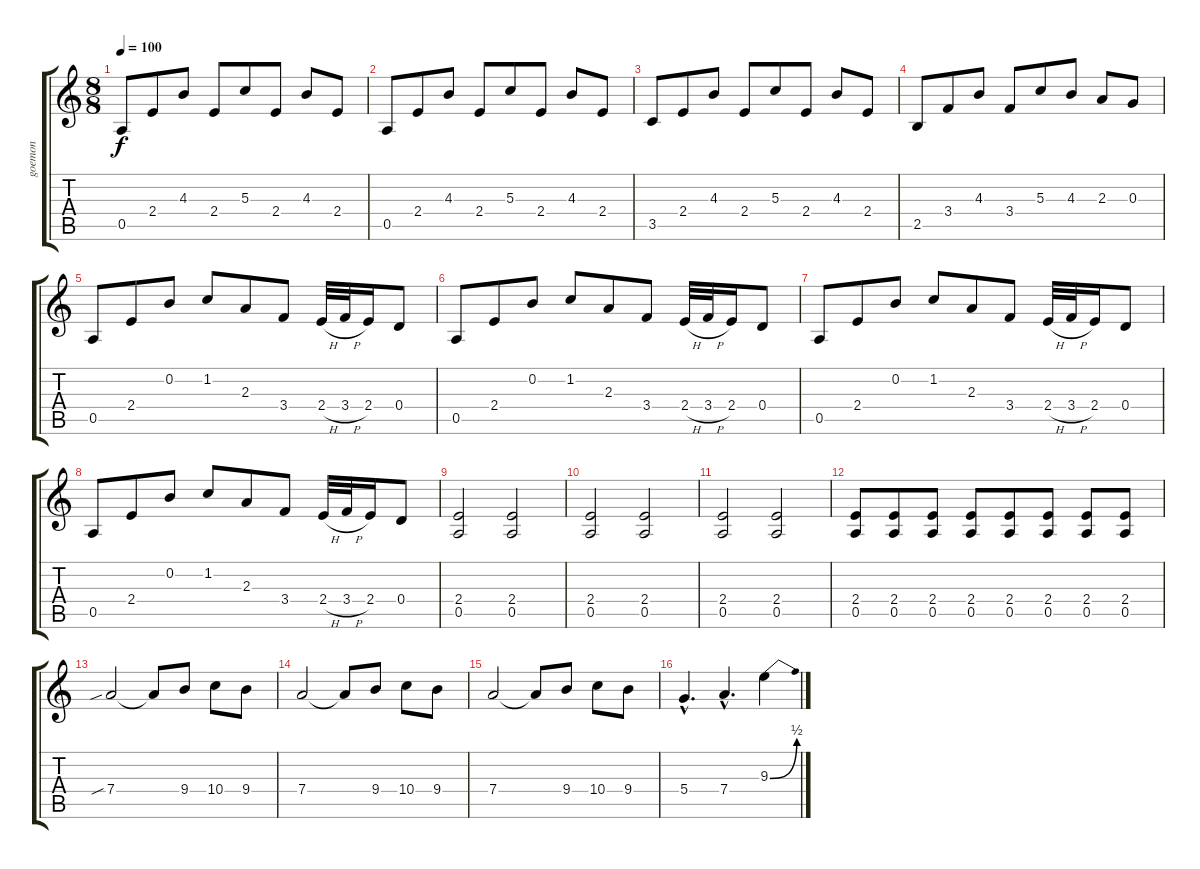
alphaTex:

\track ("goemon" "goemon") {instrument acousticguitarsteel}
\staff {score tabs}
\tuning (E4 B3 G3 D3 A2 E2) {hide}
\ts (8 8)
\tempo 100
\clef g2
\ks c
0.5.8{dy f} 2.4.8 4.3.8 2.4.8 5.3.8 2.4.8 4.3.8 2.4.8 |
0.5.8 2.4.8 4.3.8 2.4.8 5.3.8 2.4.8 4.3.8 2.4.8 |
3.5.8 2.4.8 4.3.8 2.4.8 5.3.8 2.4.8 4.3.8 2.4.8 |
2.5.8 3.4.8 4.3.8 3.4.8 5.3.8 4.3.8 2.3.8 0.3.8 |
0.5.8 2.4.8 0.2.8 1.2.8 2.3.8 3.4.8 2.4{h}.32 3.4{h}.32 2.4.16 0.4.8 |
0.5.8 2.4.8 0.2.8 1.2.8 2.3.8 3.4.8 2.4{h}.32 3.4{h}.32 2.4.16 0.4.8 |
0.5.8 2.4.8 0.2.8 1.2.8 2.3.8 3.4.8 2.4{h}.32 3.4{h}.32 2.4.16 0.4.8 |
0.5.8 2.4.8 0.2.8 1.2.8 2.3.8 3.4.8 2.4{h}.32 3.4{h}.32 2.4.16 0.4.8 |
(2.4 0.5).2{volume 8 instrument overdrivenguitar} (2.4 0.5).2 |
(2.4 0.5).2 (2.4 0.5).2 |
(2.4 0.5).2 (2.4 0.5).2 |
(2.4 0.5).8 (2.4 0.5).8 (2.4 0.5).8 (2.4 0.5).8 (2.4 0.5).8 (2.4 0.5).8 (2.4 0.5).8 (2.4 0.5).8 |
7.4{sib}.2{volume 12 instrument overdrivenguitar} 7.4{t}.8 9.4.8 10.4.8 9.4.8 |
7.4.2 7.4{t}.8 9.4.8 10.4.8 9.4.8 |
7.4.2 7.4{t}.8 9.4.8 10.4.8 9.4.8 |
5.4{hac}.4{d} 7.4{hac}.4{d} 9.3{be (bend 0 0 60 2)}.4
